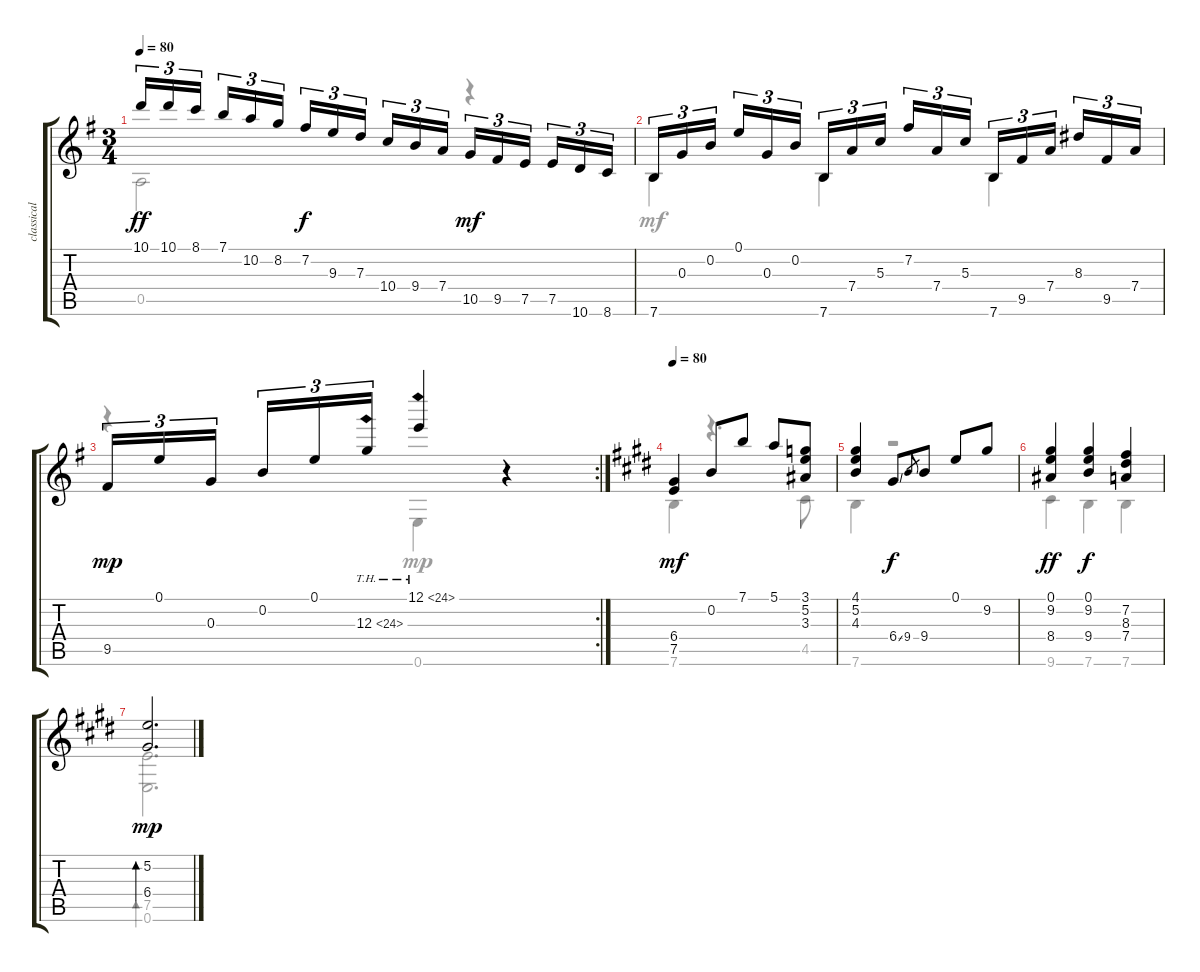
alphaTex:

\track ("classical guitar" "classical ") {instrument acousticguitarnylon}
\staff {score tabs}
\tuning (E4 B3 G3 D3 A2 E2) {hide}
\voice
\ts (3 4)
\tempo 80
\clef g2
\ks g
10.1.16{tu (3 2) dy ff} 10.1.16{tu (3 2)} 8.1.16{tu (3 2) beam splitsecondary} 7.1.16{tu (3 2)} 10.2.16{tu (3 2)} 8.2.16{tu (3 2)} 7.2.16{tu (3 2) dy f} 9.3.16{tu (3 2)} 7.3.16{tu (3 2) beam splitsecondary} 10.4.16{tu (3 2)} 9.4.16{tu (3 2)} 7.4.16{tu (3 2)} 10.5.16{tu (3 2) dy mf} 9.5.16{tu (3 2)} 7.5.16{tu (3 2) beam splitsecondary} 7.5.16{tu (3 2)} 10.6.16{tu (3 2)} 8.6.16{tu (3 2)} |
7.6.16{tu (3 2)} 0.3.16{tu (3 2)} 0.2.16{tu (3 2) beam splitsecondary} 0.1.16{tu (3 2)} 0.3.16{tu (3 2)} 0.2.16{tu (3 2)} 7.6.16{tu (3 2)} 7.4.16{tu (3 2)} 5.3.16{tu (3 2) beam splitsecondary} 7.2.16{tu (3 2)} 7.4.16{tu (3 2)} 5.3.16{tu (3 2)} 7.6.16{tu (3 2)} 9.5.16{tu (3 2)} 7.4.16{tu (3 2) beam splitsecondary} 8.3.16{tu (3 2)} 9.5.16{tu (3 2)} 7.4.16{tu (3 2)} |
\rc 2
9.5.16{tu (3 2) dy mp} 0.1.16{tu (3 2)} 0.3.16{tu (3 2) beam splitsecondary} 0.2.16{tu (3 2)} 0.1.16{tu (3 2)} 12.3{th 12}.16{tu (3 2)} 12.1{th 12}.4 r.4 |
\tempo 80
\ks e
(6.4 7.5).4{dy mf} 0.2.8 7.1.8 5.1.8 (3.1 5.2 3.3).8 |
\ks c#minor
(4.1 5.2 4.3).4 6.4{ss}.8{dy f} 9.4.8{gr} 9.4.8 0.1.8 9.2.8 |
(0.1 9.2 8.4).4{dy ff} (0.1 9.2 9.4).4{dy f} (7.2 8.3 7.4).4 |
(5.2 6.4).2{d bd 30 dy mp}
\voice
\clef g2
\ottava regular
\simile none
\ks g
0.5.2{dy ff} r.4 |
7.6.4{dy mf} 7.6.4 7.6.4 |
r.4 0.6.4{dy mp} r.4 |
\ks e
7.6.4{dy mf} r.4{d} 4.5.8 |
\ks c#minor
7.6.4 r.2 |
9.6.4{dy ff} 7.6.4{dy f} 7.6.4 |
(7.5 0.6).2{d bd 30 dy mp}
